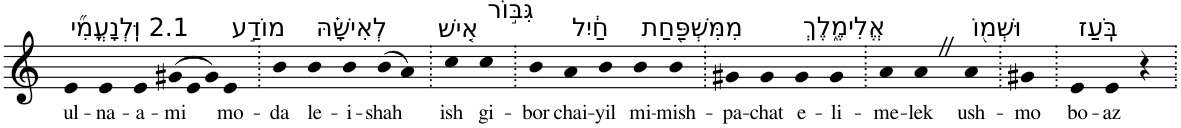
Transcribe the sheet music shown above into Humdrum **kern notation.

**kern	**text
*part1	*part1
*staff1	*staff1
*I"Piano	*
*I'Pno	*
*clefG2	*
*k[]	*
=1	=1
!LO:TX:a:t=2.1 וּֽלְנָעֳמִ֞י	!
!	!LO:LY:b
4e	ul-
!	!LO:LY:b
4e	-na-
!	!LO:LY:b
4e	-a-
*Xtuplet	*
!	!LO:LY:b
(>12g#X	-mi
12e	.
12g#)	.
!LO:TX:a:t=מוֹדַ֣ע	!
!	!LO:LY:b
4e	mo-
=2.	=2.
!	!LO:LY:b
4b	-da
!LO:TX:a:t=לְאִישָׁ֗הּ	!
!	!LO:LY:b
4b	le-
!	!LO:LY:b
4b	-i-
!	!LO:LY:b
(>8b	-shah
8a)	.
=3.	=3.
!LO:TX:a:t=אִ֚ישׁ	!
!	!LO:LY:b
4cc	ish
!LO:TX:a:t=גִּבּ֣וֹר	!
!	!LO:LY:b
4cc	gi-
=4.	=4.
!	!LO:LY:b
4b	-bor
!LO:TX:a:t=חַ֔יִל	!
!	!LO:LY:b
4a	chai-
!	!LO:LY:b
4b	-yil
!LO:TX:a:t=מִמִּשְׁפַּ֖חַת	!
!	!LO:LY:b
4b	mi-
!	!LO:LY:b
4b	-mish-
=5.	=5.
!	!LO:LY:b
4g#X	-pa-
!	!LO:LY:b
4g#	-chat
!LO:TX:a:t=אֱלִימֶ֑לֶךְ	!
!	!LO:LY:b
4g#	e-
!	!LO:LY:b
4g#	-li-
=6.	=6.
!	!LO:LY:b
4a	-me-
!	!LO:LY:b
4aZ	-lek
!LO:TX:a:t=וּשְׁמ֖וֹ	!
!	!LO:LY:b
4a	ush-
=7.	=7.
!	!LO:LY:b
4g#X	-mo
=8.	=8.
!LO:TX:a:t=בֹּֽעַז	!
!	!LO:LY:b
4e	bo-
!	!LO:LY:b
4e	-az
4r	.
=.	=.
*-	*-
